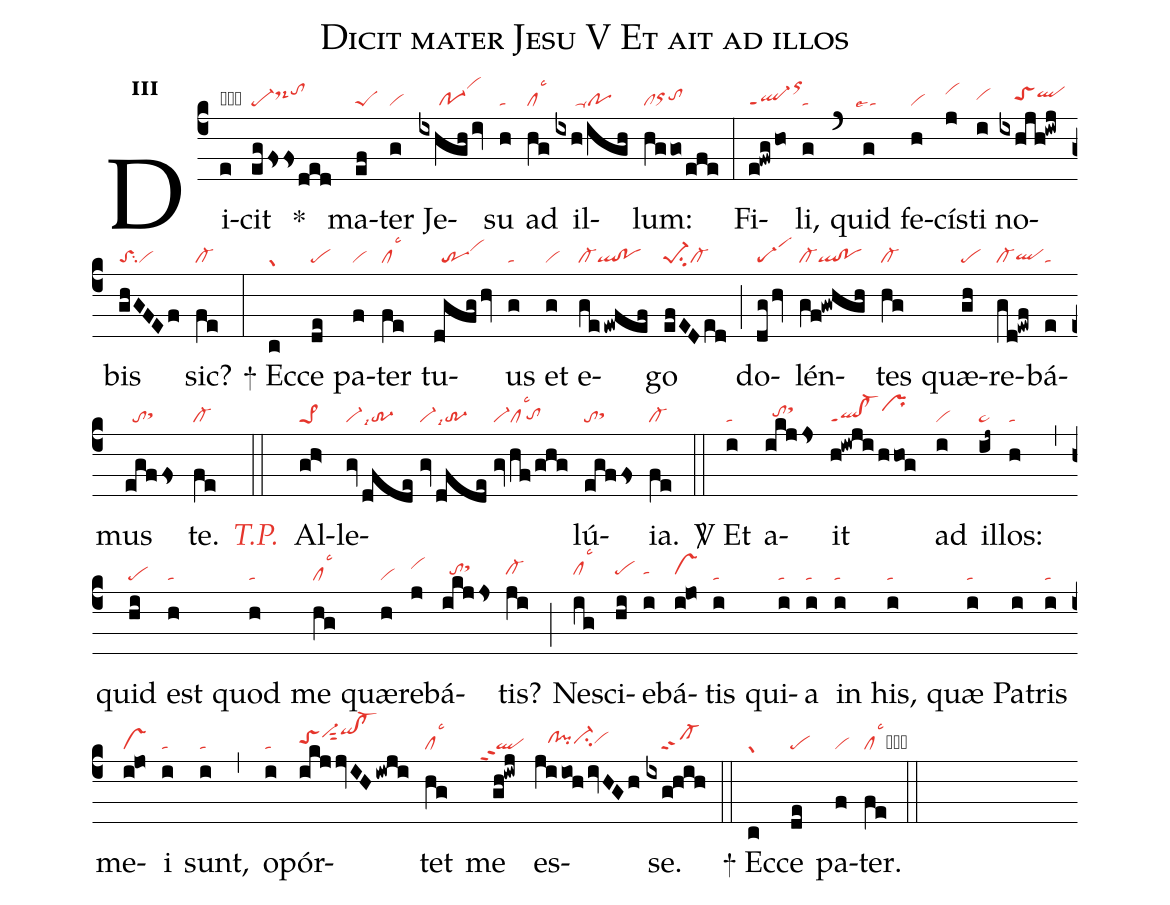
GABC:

name:Dicit mater Jesu V Et ait ad illos;
office-part:re;
mode:3;
nabc-lines:1;
%%
initial-style: 1;
name: Dicit mater Jesu;
mode:3;
office-part: Responsorium;
annotation: Resp.;
annotation:iii;
nabc-lines:1;
%%
(c4) Di(e|obta)cit(eg/fssded|pe-ds-hitohj) <sp>*</sp>() ma(ef|peS)ter(g|vi) Je(ixhgh/iv|/////po-1vihl)su(h|ta) ad(hg|cllsc3) il(ixh/igh|/////poppu1)lum:(hggo/efe|clorhhtohh) (:) Fi(e!fwg/ho|ql-ppt1orhl)li,(g|ta) (`) quid(g|``talse4) fe(h|vi)cís(j|vihj)ti(i|vihh) no(ixhjh!iwj|////toShhqlhi)bis(ghGFEf|toSsu2vi) sic?(fe|cl-) (:)

<sp>+</sp> Ec(c|gr)ce(de|pe) pa(f|vi)ter(fe|cllsc3) tu(dgfg/hv|//trvihj)us(g|ta) et(g|vi) e(ge/ewfef|cl-ql!po)go(efEDed|pe-1su2cl-) (;) do(dg/hv|scG-1)lén(gf!gwhgh|cl-ql!po)tes(hg|cl-) quæ(gh|pe)re(gd!ewf|cl-qlhg)bá(e|ta)mus(egffs|//tosthh) te.(fe|cl-) (::) <i><c>T.P. </c></i> Al(gh>|pe>1)le(gv/dfde//|vi-tr-3lsi7|gv/dfde//|vi-tr-3lsi7|gv/hf/ghg|vi-cllsc3`tohg)lú(egffs|tosthh){ia}.(fe|cl-) (::)

<sp>V/</sp> Et(i|ta) a(ikjjs|//tohhsthj)it(h!iwjihhog|ql!cl-ppt1prhj) ad(i|vi) il(ij~|ta>)los:(h|ta) (,) quid(hi|pe) est(h|ta) quod(h|ta) me(hg|cllsc3) quæ(h|vi)re(j|vihj)bá(ikjjs|//tohhsthj)tis?(ji|cl-hh) (;) Nes(ig|clhhlsc3)ci(hi|pehh)e(i|tahh)bá(i!jo|vshh)tis(i|ta) qui(i|ta)a(i|ta) in(i|ta) his,(i|ta) quæ(i|ta) Pa(i)tris(i|ta) me(i!jo|vs)i(i|ta) sunt,(i|ta) (,) o(i|ta)pór(ikjjvIH/iwji|toShhvi-hjsut2qihk!cl-hk)tet(hg|cllsc3) me(gh!iwj|```qlppt2) es(jiioh/ivHGh|///clhh!pihhci-hhvihh)se.(ixg!hih|////sf-) (::)

<sp>+</sp> Ec(c|gr)ce(de|pe) pa(f|vi)ter.(fe|cllsc3cb) (::)
